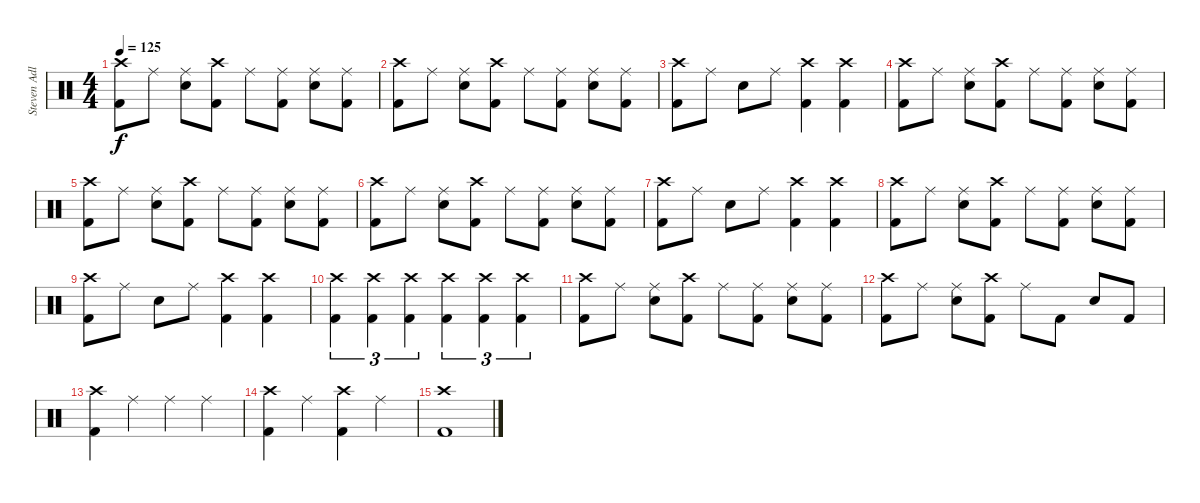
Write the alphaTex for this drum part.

\track ("Steven Adler" "Steven Adl") {instrument percussion}
\staff {score}
\articulation defaults
\ts (4 4)
\tempo 125
\clef neutral
\ks c
("Crash high (hit)" "Kick (hit) 2").8{dy f} "Ride (middle)".8 ("Ride (middle)" "Snare (hit) 2").8 ("Crash high (hit)" "Kick (hit) 2").8 "Ride (middle)".8 ("Ride (middle)" "Kick (hit) 2").8 ("Ride (middle)" "Snare (hit) 2").8 ("Ride (middle)" "Kick (hit) 2").8 |
("Crash high (hit)" "Kick (hit) 2").8 "Ride (middle)".8 ("Ride (middle)" "Snare (hit) 2").8 ("Crash high (hit)" "Kick (hit) 2").8 "Ride (middle)".8 ("Ride (middle)" "Kick (hit) 2").8 ("Ride (middle)" "Snare (hit) 2").8 ("Ride (middle)" "Kick (hit) 2").8 |
("Crash high (hit)" "Kick (hit) 2").8 "Ride (middle)".8 "Snare (hit) 2".8 "Ride (middle)".8 ("Crash high (hit)" "Kick (hit) 2").4 ("Crash high (hit)" "Kick (hit) 2").4 |
("Crash high (hit)" "Kick (hit) 2").8 "Ride (middle)".8 ("Ride (middle)" "Snare (hit) 2").8 ("Crash high (hit)" "Kick (hit) 2").8 "Ride (middle)".8 ("Ride (middle)" "Kick (hit) 2").8 ("Ride (middle)" "Snare (hit) 2").8 ("Ride (middle)" "Kick (hit) 2").8 |
("Crash high (hit)" "Kick (hit) 2").8 "Ride (middle)".8 ("Ride (middle)" "Snare (hit) 2").8 ("Crash high (hit)" "Kick (hit) 2").8 "Ride (middle)".8 ("Ride (middle)" "Kick (hit) 2").8 ("Ride (middle)" "Snare (hit) 2").8 ("Ride (middle)" "Kick (hit) 2").8 |
("Crash high (hit)" "Kick (hit) 2").8 "Ride (middle)".8 ("Ride (middle)" "Snare (hit) 2").8 ("Crash high (hit)" "Kick (hit) 2").8 "Ride (middle)".8 ("Ride (middle)" "Kick (hit) 2").8 ("Ride (middle)" "Snare (hit) 2").8 ("Ride (middle)" "Kick (hit) 2").8 |
("Crash high (hit)" "Kick (hit) 2").8 "Ride (middle)".8 "Snare (hit) 2".8 "Ride (middle)".8 ("Crash high (hit)" "Kick (hit) 2").4 ("Crash high (hit)" "Kick (hit) 2").4 |
("Crash high (hit)" "Kick (hit) 2").8 "Ride (middle)".8 ("Ride (middle)" "Snare (hit) 2").8 ("Crash high (hit)" "Kick (hit) 2").8 "Ride (middle)".8 ("Ride (middle)" "Kick (hit) 2").8 ("Ride (middle)" "Snare (hit) 2").8 ("Ride (middle)" "Kick (hit) 2").8 |
("Crash high (hit)" "Kick (hit) 2").8 "Ride (middle)".8 "Snare (hit) 2".8 "Ride (middle)".8 ("Crash high (hit)" "Kick (hit) 2").4 ("Crash high (hit)" "Kick (hit) 2").4 |
("Crash high (hit)" "Kick (hit) 2").4{tu (3 2)} ("Crash high (hit)" "Kick (hit) 2").4{tu (3 2)} ("Crash high (hit)" "Kick (hit) 2").4{tu (3 2)} ("Crash high (hit)" "Kick (hit) 2").4{tu (3 2)} ("Crash high (hit)" "Kick (hit) 2").4{tu (3 2)} ("Crash high (hit)" "Kick (hit) 2").4{tu (3 2)} |
("Crash high (hit)" "Kick (hit) 2").8 "Ride (middle)".8 ("Ride (middle)" "Snare (hit) 2").8 ("Crash high (hit)" "Kick (hit) 2").8 "Ride (middle)".8 ("Ride (middle)" "Kick (hit) 2").8 ("Ride (middle)" "Snare (hit) 2").8 ("Ride (middle)" "Kick (hit) 2").8 |
("Crash high (hit)" "Kick (hit) 2").8 "Ride (middle)".8 ("Ride (middle)" "Snare (hit) 2").8 ("Kick (hit) 2" "Crash high (hit)").8 "Ride (middle)".8 "Kick (hit) 2".8 "Snare (hit) 2".8 "Kick (hit) 2".8 |
("Crash high (hit)" "Kick (hit) 2").4 "Ride (middle)".4 "Ride (middle)".4 "Ride (middle)".4 |
("Crash high (hit)" "Kick (hit) 2").4 "Ride (middle)".4 ("Crash high (hit)" "Kick (hit) 2").4 "Ride (middle)".4 |
("Crash high (hit)" "Kick (hit) 2").1
